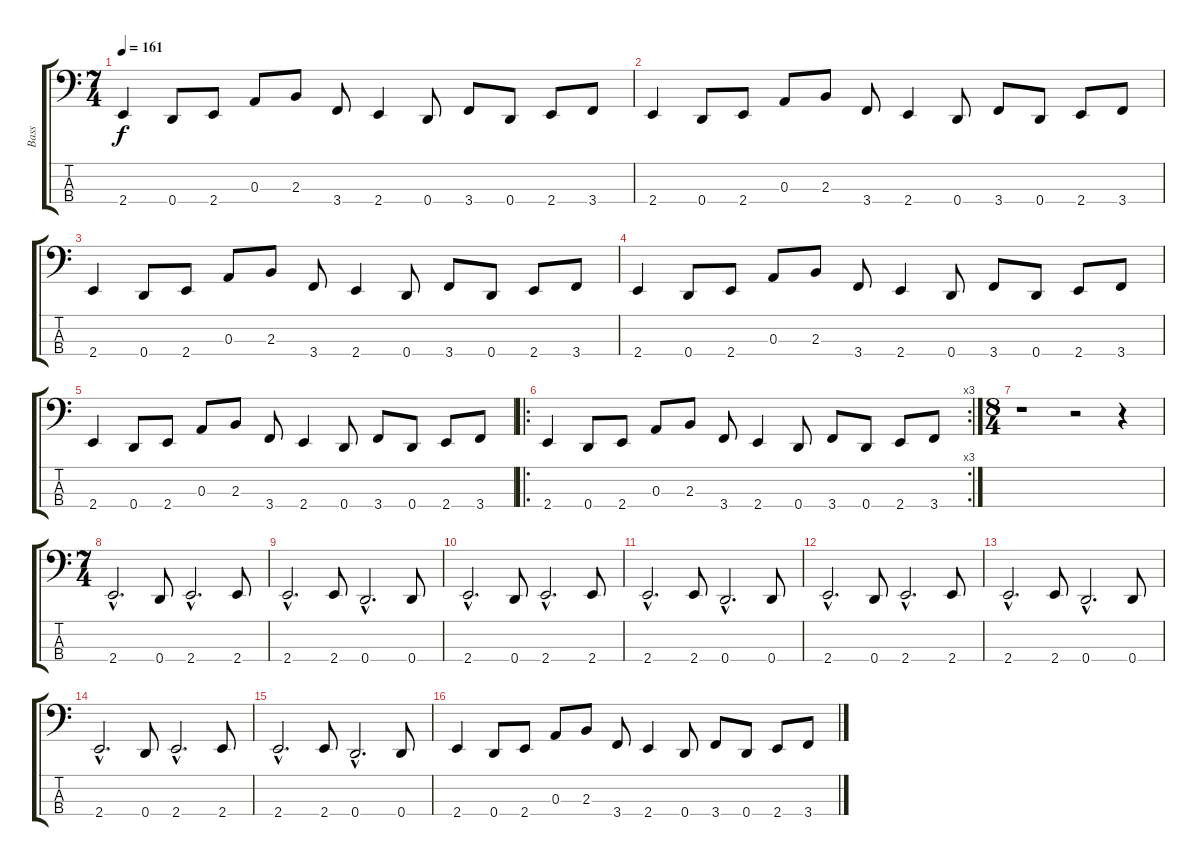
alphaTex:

\track ("Bass" "Bass") {instrument electricbassfinger}
\staff {score tabs}
\tuning (G2 D2 A1 D1) {hide}
\ts (7 4)
\tempo 161
\clef f4
\ks c
2.4.4{dy f} 0.4.8 2.4.8 0.3.8 2.3.8 3.4.8 2.4.4 0.4.8 3.4.8 0.4.8 2.4.8 3.4.8 |
2.4.4 0.4.8 2.4.8 0.3.8 2.3.8 3.4.8 2.4.4 0.4.8 3.4.8 0.4.8 2.4.8 3.4.8 |
2.4.4 0.4.8 2.4.8 0.3.8 2.3.8 3.4.8 2.4.4 0.4.8 3.4.8 0.4.8 2.4.8 3.4.8 |
2.4.4 0.4.8 2.4.8 0.3.8 2.3.8 3.4.8 2.4.4 0.4.8 3.4.8 0.4.8 2.4.8 3.4.8 |
2.4.4 0.4.8 2.4.8 0.3.8 2.3.8 3.4.8 2.4.4 0.4.8 3.4.8 0.4.8 2.4.8 3.4.8 |
\ro
\rc 3
2.4.4 0.4.8 2.4.8 0.3.8 2.3.8 3.4.8 2.4.4 0.4.8 3.4.8 0.4.8 2.4.8 3.4.8 |
\ts (8 4)
r.1 r.2 r.4 |
\ts (7 4)
2.4{hac}.2{d} 0.4.8 2.4{hac}.2{d} 2.4.8 |
2.4{hac}.2{d} 2.4.8 0.4{hac}.2{d} 0.4.8 |
2.4{hac}.2{d} 0.4.8 2.4{hac}.2{d} 2.4.8 |
2.4{hac}.2{d} 2.4.8 0.4{hac}.2{d} 0.4.8 |
2.4{hac}.2{d} 0.4.8 2.4{hac}.2{d} 2.4.8 |
2.4{hac}.2{d} 2.4.8 0.4{hac}.2{d} 0.4.8 |
2.4{hac}.2{d} 0.4.8 2.4{hac}.2{d} 2.4.8 |
2.4{hac}.2{d} 2.4.8 0.4{hac}.2{d} 0.4.8 |
2.4.4 0.4.8 2.4.8 0.3.8 2.3.8 3.4.8 2.4.4 0.4.8 3.4.8 0.4.8 2.4.8 3.4.8
